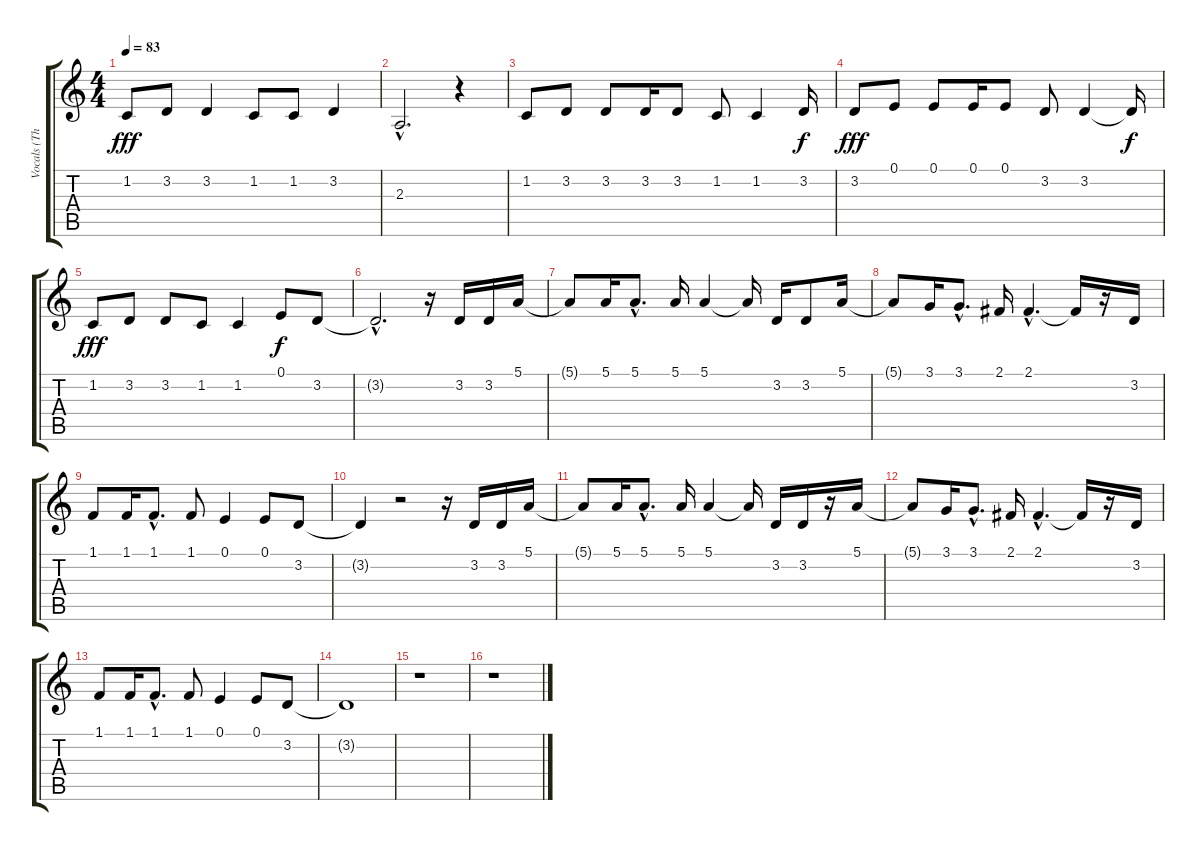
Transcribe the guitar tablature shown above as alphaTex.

\track ("Vocals (Thom)" "Vocals (Th") {instrument brightacousticpiano}
\staff {score tabs}
\tuning (E4 B3 G3 D3 A2 E2) {hide}
\ts (4 4)
\tempo 83
\clef g2
\ks c
1.2.8{dy fff} 3.2.8 3.2.4 1.2.8 1.2.8 3.2.4 |
2.3{hac}.2{d} r.4 |
1.2.8 3.2.8 3.2.8 3.2.16 3.2.8 1.2.8 1.2.4 3.2.16{dy f} |
3.2.8{dy fff} 0.1.8 0.1.8 0.1.16 0.1.8 3.2.8 3.2.4 3.2{t}.16{dy f} |
1.2.8{dy fff} 3.2.8 3.2.8 1.2.8 1.2.4 0.1.8{dy f} 3.2.8 |
3.2{hac t}.2{d} r.16 3.2.16 3.2.16 5.1.16 |
5.1{t}.8 5.1.16 5.1{hac}.8{d} 5.1.16 5.1.4 5.1{t}.16 3.2.16 3.2.8 5.1.16 |
5.1{t}.8 3.1.16 3.1{hac}.8{d} 2.1.16 2.1{hac}.4{d} 2.1{t}.16 r.16 3.2.16 |
1.1.8 1.1.16 1.1{hac}.8{d} 1.1.8 0.1.4 0.1.8 3.2.8 |
3.2{t}.4 r.2 r.16 3.2.16 3.2.16 5.1.16 |
5.1{t}.8 5.1.16 5.1{hac}.8{d} 5.1.16 5.1.4 5.1{t}.16 3.2.16 3.2.16 r.16 5.1.16 |
5.1{t}.8 3.1.16 3.1{hac}.8{d} 2.1.16 2.1{hac}.4{d} 2.1{t}.16 r.16 3.2.16 |
1.1.8 1.1.16 1.1{hac}.8{d} 1.1.8 0.1.4 0.1.8 3.2.8 |
3.2{t}.1 |
r.1 |
r.1
